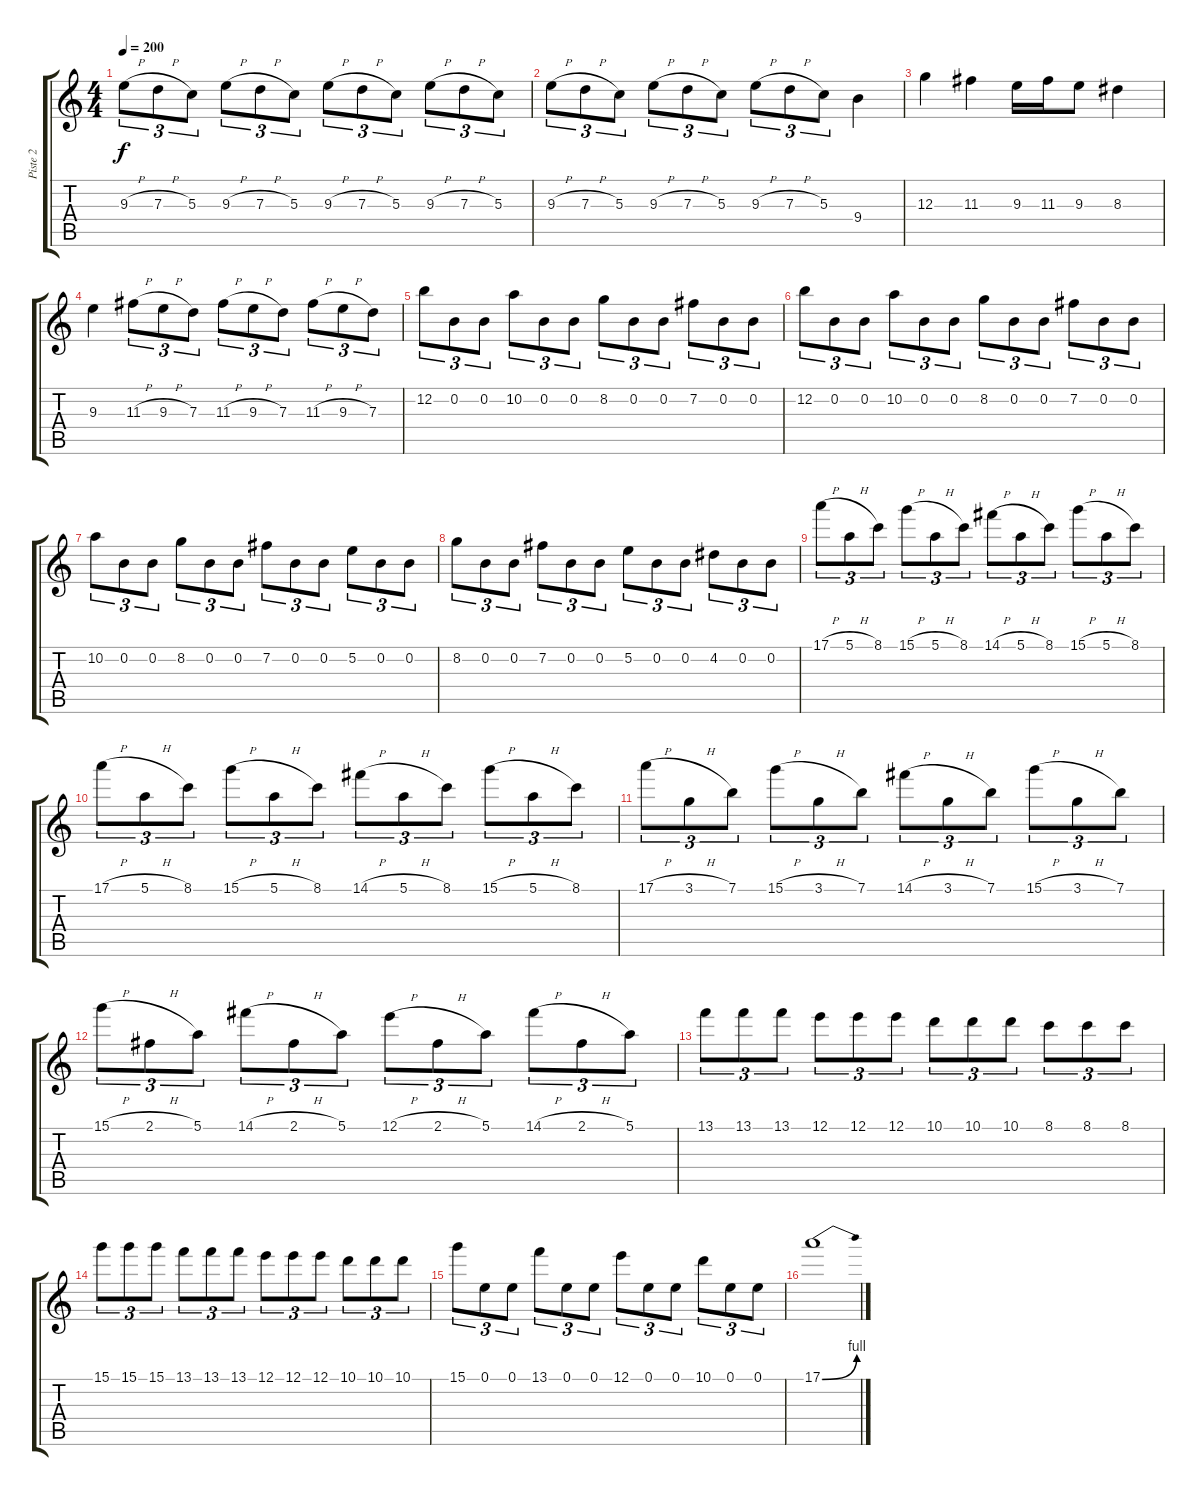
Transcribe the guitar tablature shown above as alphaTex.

\track ("Piste 2" "Piste 2") {instrument distortionguitar}
\staff {score tabs}
\tuning (E4 B3 G3 D3 A2 E2) {hide}
\ts (4 4)
\tempo 200
\clef g2
\ks c
9.3{h}.8{tu (3 2) dy f} 7.3{h}.8{tu (3 2)} 5.3.8{tu (3 2)} 9.3{h}.8{tu (3 2)} 7.3{h}.8{tu (3 2)} 5.3.8{tu (3 2)} 9.3{h}.8{tu (3 2)} 7.3{h}.8{tu (3 2)} 5.3.8{tu (3 2)} 9.3{h}.8{tu (3 2)} 7.3{h}.8{tu (3 2)} 5.3.8{tu (3 2)} |
9.3{h}.8{tu (3 2)} 7.3{h}.8{tu (3 2)} 5.3.8{tu (3 2)} 9.3{h}.8{tu (3 2)} 7.3{h}.8{tu (3 2)} 5.3.8{tu (3 2)} 9.3{h}.8{tu (3 2)} 7.3{h}.8{tu (3 2)} 5.3.8{tu (3 2)} 9.4.4 |
12.3.4 11.3.4 9.3.16 11.3.16 9.3.8 8.3.4 |
9.3.4 11.3{h}.8{tu (3 2)} 9.3{h}.8{tu (3 2)} 7.3.8{tu (3 2)} 11.3{h}.8{tu (3 2)} 9.3{h}.8{tu (3 2)} 7.3.8{tu (3 2)} 11.3{h}.8{tu (3 2)} 9.3{h}.8{tu (3 2)} 7.3.8{tu (3 2)} |
12.2.8{tu (3 2)} 0.2.8{tu (3 2)} 0.2.8{tu (3 2)} 10.2.8{tu (3 2)} 0.2.8{tu (3 2)} 0.2.8{tu (3 2)} 8.2.8{tu (3 2)} 0.2.8{tu (3 2)} 0.2.8{tu (3 2)} 7.2.8{tu (3 2)} 0.2.8{tu (3 2)} 0.2.8{tu (3 2)} |
12.2.8{tu (3 2)} 0.2.8{tu (3 2)} 0.2.8{tu (3 2)} 10.2.8{tu (3 2)} 0.2.8{tu (3 2)} 0.2.8{tu (3 2)} 8.2.8{tu (3 2)} 0.2.8{tu (3 2)} 0.2.8{tu (3 2)} 7.2.8{tu (3 2)} 0.2.8{tu (3 2)} 0.2.8{tu (3 2)} |
10.2.8{tu (3 2)} 0.2.8{tu (3 2)} 0.2.8{tu (3 2)} 8.2.8{tu (3 2)} 0.2.8{tu (3 2)} 0.2.8{tu (3 2)} 7.2.8{tu (3 2)} 0.2.8{tu (3 2)} 0.2.8{tu (3 2)} 5.2.8{tu (3 2)} 0.2.8{tu (3 2)} 0.2.8{tu (3 2)} |
8.2.8{tu (3 2)} 0.2.8{tu (3 2)} 0.2.8{tu (3 2)} 7.2.8{tu (3 2)} 0.2.8{tu (3 2)} 0.2.8{tu (3 2)} 5.2.8{tu (3 2)} 0.2.8{tu (3 2)} 0.2.8{tu (3 2)} 4.2.8{tu (3 2)} 0.2.8{tu (3 2)} 0.2.8{tu (3 2)} |
17.1{h}.8{tu (3 2)} 5.1{h}.8{tu (3 2)} 8.1.8{tu (3 2)} 15.1{h}.8{tu (3 2)} 5.1{h}.8{tu (3 2)} 8.1.8{tu (3 2)} 14.1{h}.8{tu (3 2)} 5.1{h}.8{tu (3 2)} 8.1.8{tu (3 2)} 15.1{h}.8{tu (3 2)} 5.1{h}.8{tu (3 2)} 8.1.8{tu (3 2)} |
17.1{h}.8{tu (3 2)} 5.1{h}.8{tu (3 2)} 8.1.8{tu (3 2)} 15.1{h}.8{tu (3 2)} 5.1{h}.8{tu (3 2)} 8.1.8{tu (3 2)} 14.1{h}.8{tu (3 2)} 5.1{h}.8{tu (3 2)} 8.1.8{tu (3 2)} 15.1{h}.8{tu (3 2)} 5.1{h}.8{tu (3 2)} 8.1.8{tu (3 2)} |
17.1{h}.8{tu (3 2)} 3.1{h}.8{tu (3 2)} 7.1.8{tu (3 2)} 15.1{h}.8{tu (3 2)} 3.1{h}.8{tu (3 2)} 7.1.8{tu (3 2)} 14.1{h}.8{tu (3 2)} 3.1{h}.8{tu (3 2)} 7.1.8{tu (3 2)} 15.1{h}.8{tu (3 2)} 3.1{h}.8{tu (3 2)} 7.1.8{tu (3 2)} |
15.1{h}.8{tu (3 2)} 2.1{h}.8{tu (3 2)} 5.1.8{tu (3 2)} 14.1{h}.8{tu (3 2)} 2.1{h}.8{tu (3 2)} 5.1.8{tu (3 2)} 12.1{h}.8{tu (3 2)} 2.1{h}.8{tu (3 2)} 5.1.8{tu (3 2)} 14.1{h}.8{tu (3 2)} 2.1{h}.8{tu (3 2)} 5.1.8{tu (3 2)} |
13.1.8{tu (3 2)} 13.1.8{tu (3 2)} 13.1.8{tu (3 2)} 12.1.8{tu (3 2)} 12.1.8{tu (3 2)} 12.1.8{tu (3 2)} 10.1.8{tu (3 2)} 10.1.8{tu (3 2)} 10.1.8{tu (3 2)} 8.1.8{tu (3 2)} 8.1.8{tu (3 2)} 8.1.8{tu (3 2)} |
15.1.8{tu (3 2)} 15.1.8{tu (3 2)} 15.1.8{tu (3 2)} 13.1.8{tu (3 2)} 13.1.8{tu (3 2)} 13.1.8{tu (3 2)} 12.1.8{tu (3 2)} 12.1.8{tu (3 2)} 12.1.8{tu (3 2)} 10.1.8{tu (3 2)} 10.1.8{tu (3 2)} 10.1.8{tu (3 2)} |
15.1.8{tu (3 2)} 0.1.8{tu (3 2)} 0.1.8{tu (3 2)} 13.1.8{tu (3 2)} 0.1.8{tu (3 2)} 0.1.8{tu (3 2)} 12.1.8{tu (3 2)} 0.1.8{tu (3 2)} 0.1.8{tu (3 2)} 10.1.8{tu (3 2)} 0.1.8{tu (3 2)} 0.1.8{tu (3 2)} |
17.1{be (bend 0 0 60 4)}.1
